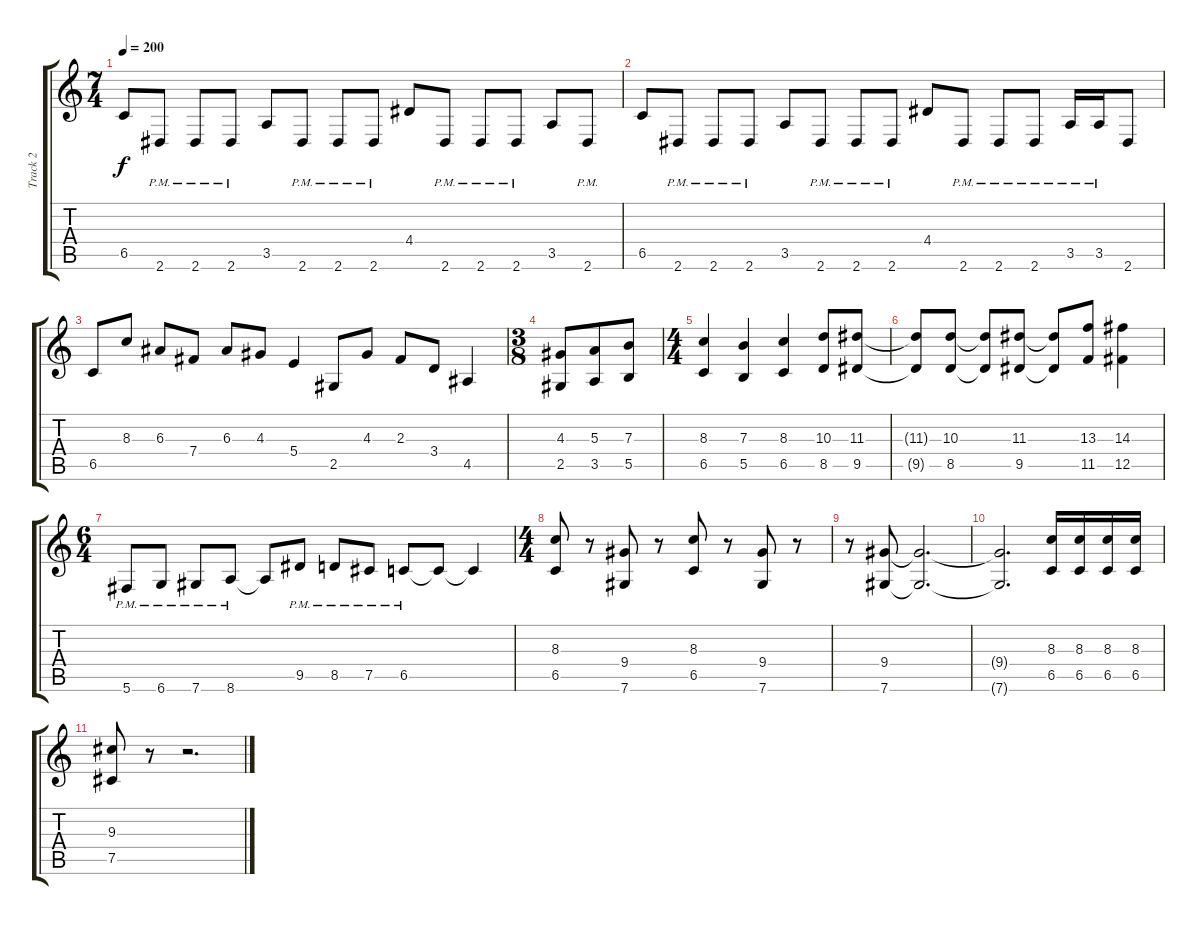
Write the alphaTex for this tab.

\track ("Track 2" "Track 2") {instrument distortionguitar}
\staff {score tabs}
\tuning (Db4 Ab3 E3 B2 Gb2 Db2) {hide}
\ts (7 4)
\tempo 200
\clef g2
\ks c
6.5.8{dy f} 2.6{pm}.8 2.6{pm}.8 2.6{pm}.8 3.5.8 2.6{pm}.8 2.6{pm}.8 2.6{pm}.8 4.4.8 2.6{pm}.8 2.6{pm}.8 2.6{pm}.8 3.5.8 2.6{pm}.8 |
6.5.8 2.6{pm}.8 2.6{pm}.8 2.6{pm}.8 3.5.8 2.6{pm}.8 2.6{pm}.8 2.6{pm}.8 4.4.8 2.6{pm}.8 2.6{pm}.8 2.6{pm}.8 3.5{pm}.16 3.5{pm}.16 2.6.8 |
6.5.8 8.3.8 6.3.8 7.4.8 6.3.8 4.3.8 5.4.4 2.5.8 4.3.8 2.3.8 3.4.8 4.5.4 |
\ts (3 8)
(4.3 2.5).8 (5.3 3.5).8 (7.3 5.5).8 |
\ts (4 4)
(8.3 6.5).4 (7.3 5.5).4 (8.3 6.5).4 (10.3 8.5).8 (11.3 9.5).8 |
(11.3{t} 9.5{t}).8 (10.3 8.5).8 (10.3{t} 8.5{t}).8 (11.3 9.5).8 (11.3{t} 9.5{t}).8 (13.3 11.5).8 (14.3 12.5).4 |
\ts (6 4)
5.6{pm}.8 6.6{pm}.8 7.6{pm}.8 8.6{pm}.8 8.6{t}.8 9.5{pm}.8 8.5{pm}.8 7.5{pm}.8 6.5{pm}.8 6.5{t}.8 6.5{t}.4 |
\ts (4 4)
(8.3 6.5).8 r.8 (9.4 7.6).8 r.8 (8.3 6.5).8 r.8 (9.4 7.6).8 r.8 |
r.8 (9.4 7.6).8 (9.4{t} 7.6{t}).2{d} |
(9.4{t} 7.6{t}).2{d} (8.3 6.5).16 (8.3 6.5).16 (8.3 6.5).16 (8.3 6.5).16 |
(9.3 7.5).8 r.8 r.2{d}
